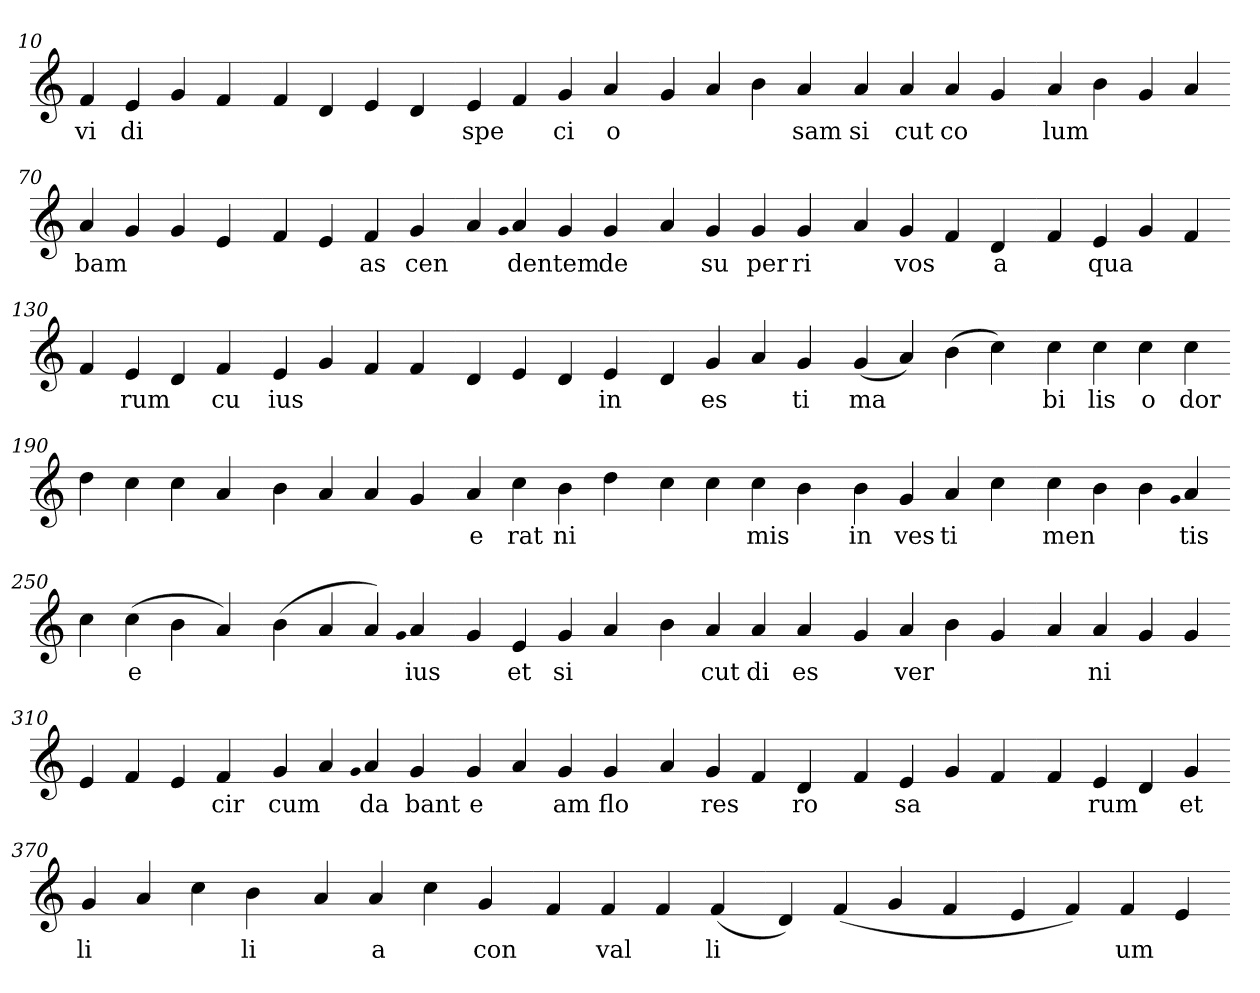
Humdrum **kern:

**kern	**text
*part1	*part1
*staff1	*staff1
*clefG2	*
=10.	=10.
4f	vi
4e	di
4g	.
4f	.
=20.-	=20.-
4f	.
4d	.
4e	.
4d	.
=30.-	=30.-
4e	spe
4f	.
4g	ci
4a	o
=40.-	=40.-
4g	.
4a	.
4b	.
4a	sam
=50.-	=50.-
4a	si
4a	cut
4a	co
4g	.
=60.-	=60.-
4a	lum
4b	.
4g	.
4a	.
=70.-	=70.-
4a	bam
4g	.
4g	.
4e	.
=80.-	=80.-
4f	.
4e	.
4f	as
4g	cen
=90.-	=90.-
4a	.
qqg	.
4a	den
4g	tem
4g	de
=100.-	=100.-
4a	.
4g	su
4g	per
4g	ri
=110.-	=110.-
4a	.
4g	vos
4f	.
4d	a
=120.-	=120.-
4f	.
4e	qua
4g	.
4f	.
=130.-	=130.-
4f	.
4e	rum
4d	.
4f	cu
=140.-	=140.-
4e	ius
4g	.
4f	.
4f	.
=150.-	=150.-
4d	.
4e	.
4d	.
4e	in
=160.-	=160.-
4d	.
4g	es
4a	.
4g	ti
=170.-	=170.-
(>4g	ma
4a)	.
(>4b	.
4cc)	.
=180.-	=180.-
4cc	bi
4cc	lis
4cc	o
4cc	dor
=190.-	=190.-
4dd	.
4cc	.
4cc	.
4a	.
=200.-	=200.-
4b	.
4a	.
4a	.
4g	.
=210.-	=210.-
4a	e
4cc	rat
4b	ni
4dd	.
=220.-	=220.-
4cc	.
4cc	.
4cc	mis
4b	.
=230.-	=230.-
4b	in
4g	ves
4a	ti
4cc	.
=240.-	=240.-
4cc	men
4b	.
4b	.
qqg	.
4a	tis
=250.-	=250.-
4cc	.
(>4cc	e
4b	.
4a)	.
=260.-	=260.-
(>4b	.
4a	.
4a)	.
qqg	.
4a	ius
=270.-	=270.-
4g	.
4e	et
4g	si
4a	.
=280.-	=280.-
4b	.
4a	cut
4a	di
4a	es
=290.-	=290.-
4g	.
4a	ver
4b	.
4g	.
=300.-	=300.-
4a	.
4a	ni
4g	.
4g	.
=310.-	=310.-
4e	.
4f	.
4e	.
4f	cir
=320.-	=320.-
4g	cum
4a	.
qqg	.
4a	da
4g	bant
=330.-	=330.-
4g	e
4a	.
4g	am
4g	flo
=340.-	=340.-
4a	.
4g	res
4f	.
4d	ro
=350.-	=350.-
4f	.
4e	sa
4g	.
4f	.
=360.-	=360.-
4f	.
4e	rum
4d	.
4g	et
=370.-	=370.-
4g	li
4a	.
4cc	.
4b	li
=380.-	=380.-
4a	.
4a	a
4cc	.
4g	con
=390.-	=390.-
4f	.
4f	val
4f	.
(>4f	li
=400.-	=400.-
4d)	.
(>4f	.
4g	.
4f	.
=410.-	=410.-
4e	.
4f)	.
4f	um
4e	.
=-	=-
*-	*-
